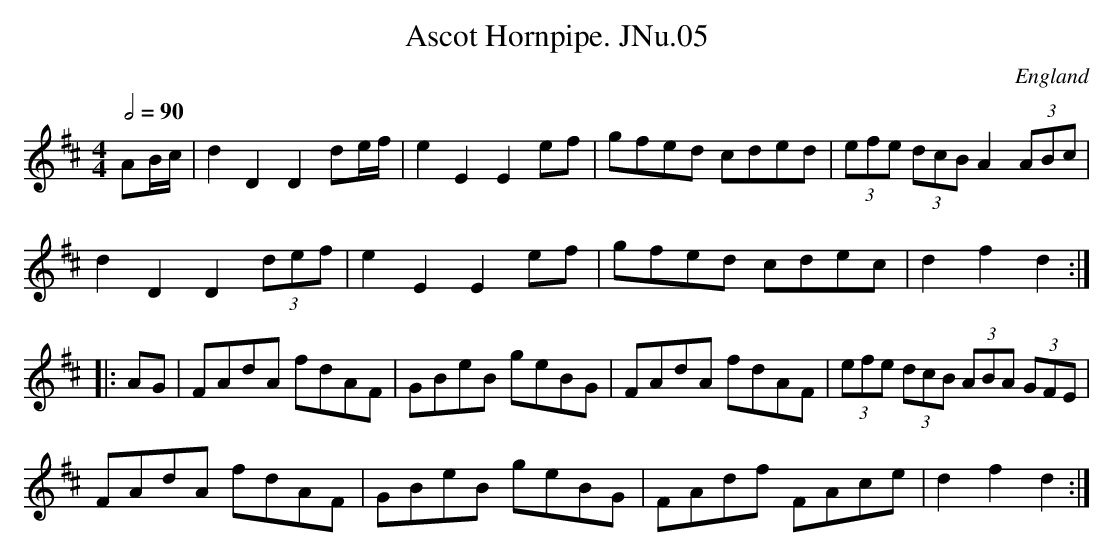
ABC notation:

X:1
T:Ascot Hornpipe. JNu.05
M:4/4
L:1/8
Q:1/2=90
O:England
K:D major
AB/c/|d2 D2 D2 de/f/|e2 E2 E2 ef|gfed cded|(3efe (3dcB A2 (3ABc|!
d2 D2 D2 (3def|e2 E2 E2 ef|gfed cdec|d2 f2 d2 :|!
|:AG|FAdA fdAF|GBeB geBG|FAdA fdAF|(3efe (3dcB (3ABA (3GFE|!
FAdA fdAF|GBeB geBG|FAdf FAce|d2 f2 d2:|
